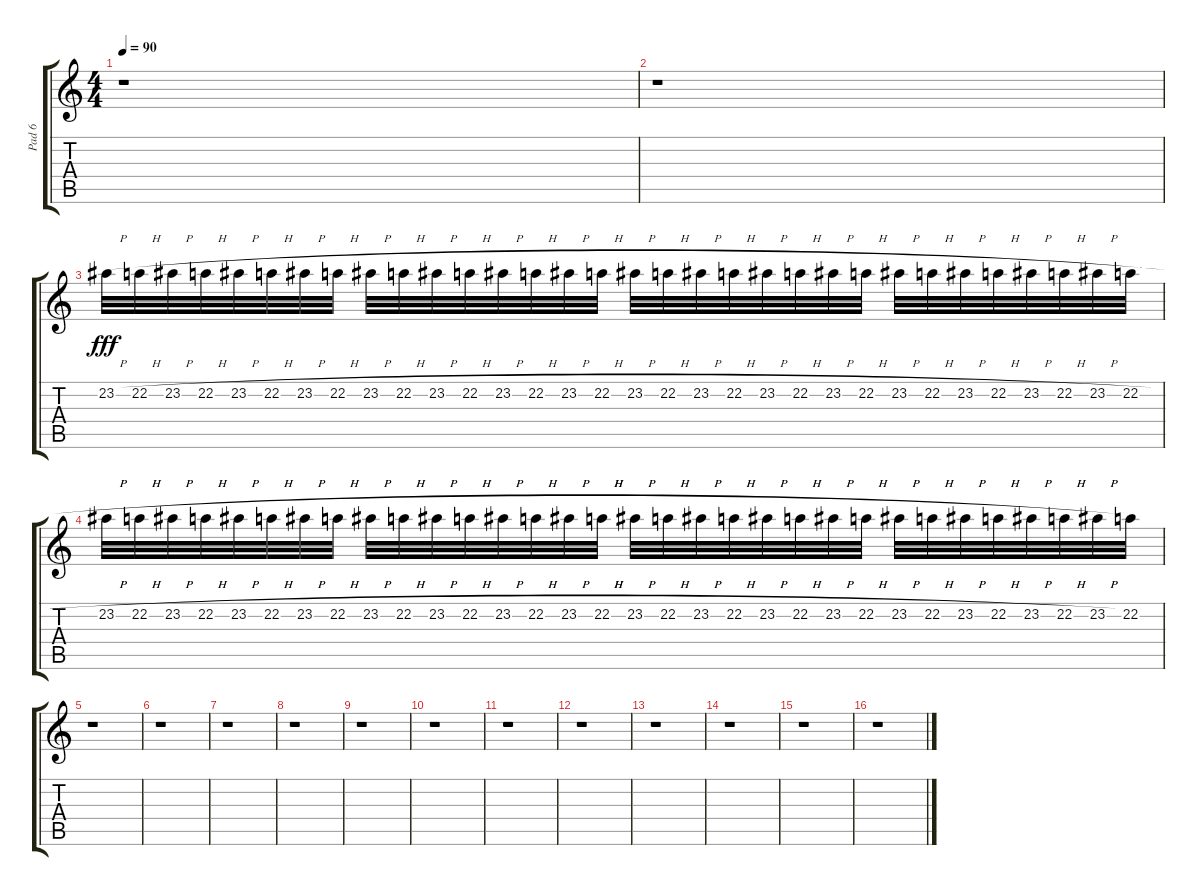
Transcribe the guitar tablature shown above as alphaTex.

\track ("Pad 6" "Pad 6") {instrument fx8scifi}
\staff {score tabs}
\tuning (E4 B3 G3 D3 A2 E2) {hide}
\ts (4 4)
\tempo 90
\clef g2
\ks c
r.1{dy fff} |
r.1 |
23.2{h}.32{volume 13} 22.2{h}.32 23.2{h}.32 22.2{h}.32 23.2{h}.32 22.2{h}.32 23.2{h}.32 22.2{h}.32 23.2{h}.32 22.2{h}.32 23.2{h}.32 22.2{h}.32 23.2{h}.32 22.2{h}.32 23.2{h}.32 22.2{h}.32 23.2{h}.32 22.2{h}.32 23.2{h}.32 22.2{h}.32 23.2{h}.32 22.2{h}.32 23.2{h}.32 22.2{h}.32 23.2{h}.32 22.2{h}.32 23.2{h}.32 22.2{h}.32 23.2{h}.32 22.2{h}.32 23.2{h}.32 22.2{h}.32 |
23.2{h}.32{volume 0} 22.2{h}.32 23.2{h}.32 22.2{h}.32 23.2{h}.32 22.2{h}.32 23.2{h}.32 22.2{h}.32 23.2{h}.32 22.2{h}.32 23.2{h}.32 22.2{h}.32 23.2{h}.32 22.2{h}.32 23.2{h}.32 22.2{h}.32 23.2{h}.32 22.2{h}.32 23.2{h}.32 22.2{h}.32 23.2{h}.32 22.2{h}.32 23.2{h}.32 22.2{h}.32 23.2{h}.32 22.2{h}.32 23.2{h}.32 22.2{h}.32 23.2{h}.32 22.2{h}.32 23.2{h}.32 22.2.32 |
r.1 |
r.1 |
r.1 |
r.1 |
r.1 |
r.1 |
r.1 |
r.1 |
r.1 |
r.1 |
r.1 |
r.1
